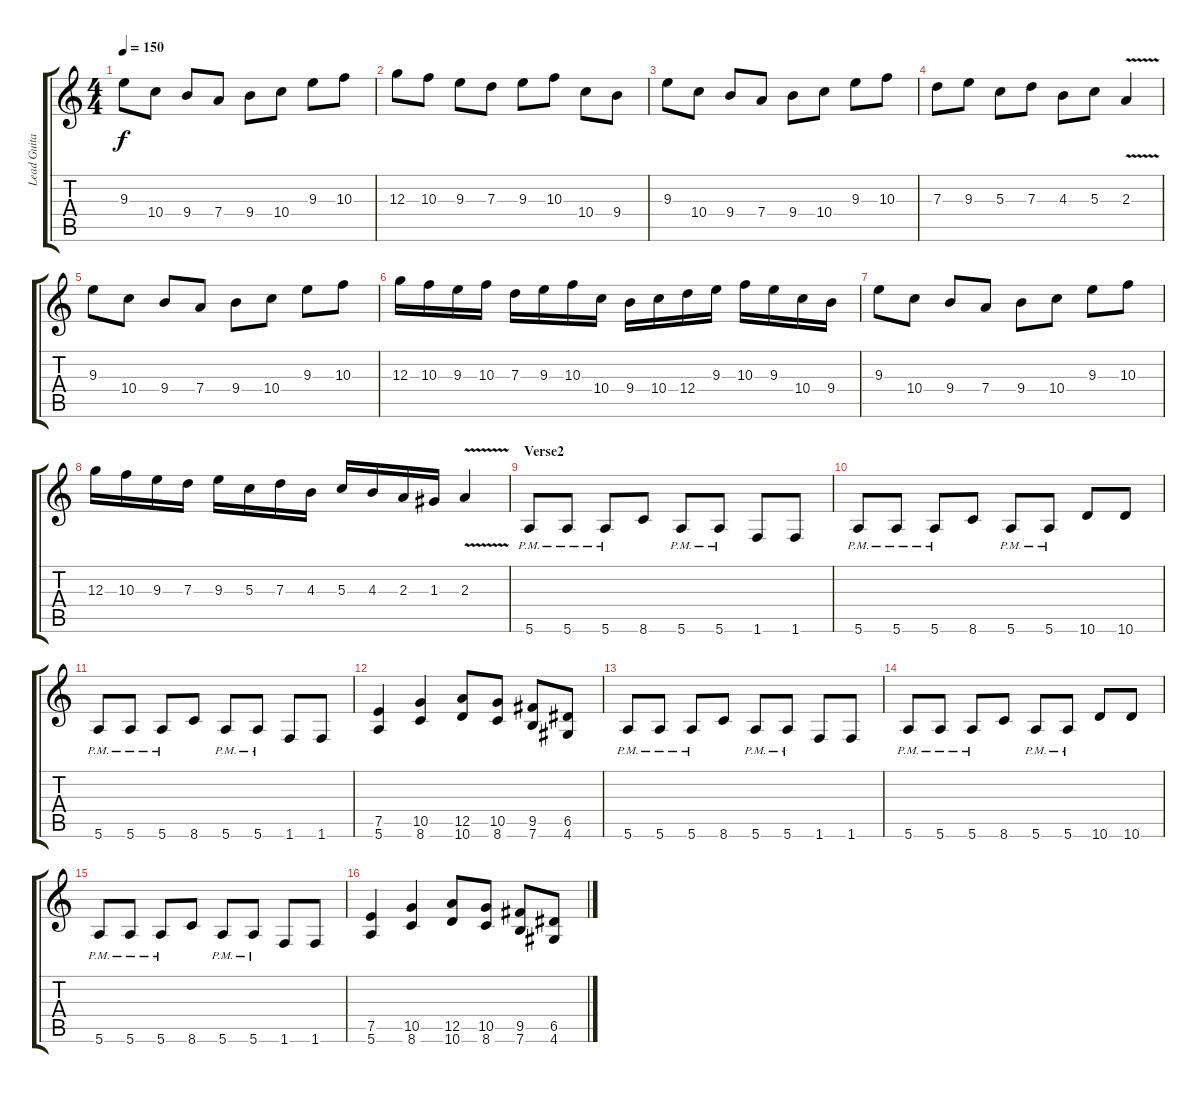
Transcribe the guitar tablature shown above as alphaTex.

\track ("Lead Guitar/ WOWA" "Lead Guita") {instrument overdrivenguitar}
\staff {score tabs}
\tuning (E4 B3 G3 D3 A2 E2) {hide}
\ts (4 4)
\tempo 150
\clef g2
\ks c
9.3.8{dy f} 10.4.8 9.4.8 7.4.8 9.4.8 10.4.8 9.3.8 10.3.8 |
12.3.8 10.3.8 9.3.8 7.3.8 9.3.8 10.3.8 10.4.8 9.4.8 |
9.3.8 10.4.8 9.4.8 7.4.8 9.4.8 10.4.8 9.3.8 10.3.8 |
7.3.8 9.3.8 5.3.8 7.3.8 4.3.8 5.3.8 2.3{v}.4 |
9.3.8 10.4.8 9.4.8 7.4.8 9.4.8 10.4.8 9.3.8 10.3.8 |
12.3.16 10.3.16 9.3.16 10.3.16 7.3.16 9.3.16 10.3.16 10.4.16 9.4.16 10.4.16 12.4.16 9.3.16 10.3.16 9.3.16 10.4.16 9.4.16 |
9.3.8 10.4.8 9.4.8 7.4.8 9.4.8 10.4.8 9.3.8 10.3.8 |
12.3.16 10.3.16 9.3.16 7.3.16 9.3.16 5.3.16 7.3.16 4.3.16 5.3.16 4.3.16 2.3.16 1.3.16 2.3{v}.4 |
\section ("" "Verse2")
5.6{pm}.8 5.6{pm}.8 5.6{pm}.8 8.6.8 5.6{pm}.8 5.6{pm}.8 1.6.8 1.6.8 |
5.6{pm}.8 5.6{pm}.8 5.6{pm}.8 8.6.8 5.6{pm}.8 5.6{pm}.8 10.6.8 10.6.8 |
5.6{pm}.8 5.6{pm}.8 5.6{pm}.8 8.6.8 5.6{pm}.8 5.6{pm}.8 1.6.8 1.6.8 |
(7.5 5.6).4 (10.5 8.6).4 (12.5 10.6).8 (10.5 8.6).8 (9.5 7.6).8 (6.5 4.6).8 |
5.6{pm}.8 5.6{pm}.8 5.6{pm}.8 8.6.8 5.6{pm}.8 5.6{pm}.8 1.6.8 1.6.8 |
5.6{pm}.8 5.6{pm}.8 5.6{pm}.8 8.6.8 5.6{pm}.8 5.6{pm}.8 10.6.8 10.6.8 |
5.6{pm}.8 5.6{pm}.8 5.6{pm}.8 8.6.8 5.6{pm}.8 5.6{pm}.8 1.6.8 1.6.8 |
(7.5 5.6).4 (10.5 8.6).4 (12.5 10.6).8 (10.5 8.6).8 (9.5 7.6).8 (6.5 4.6).8
